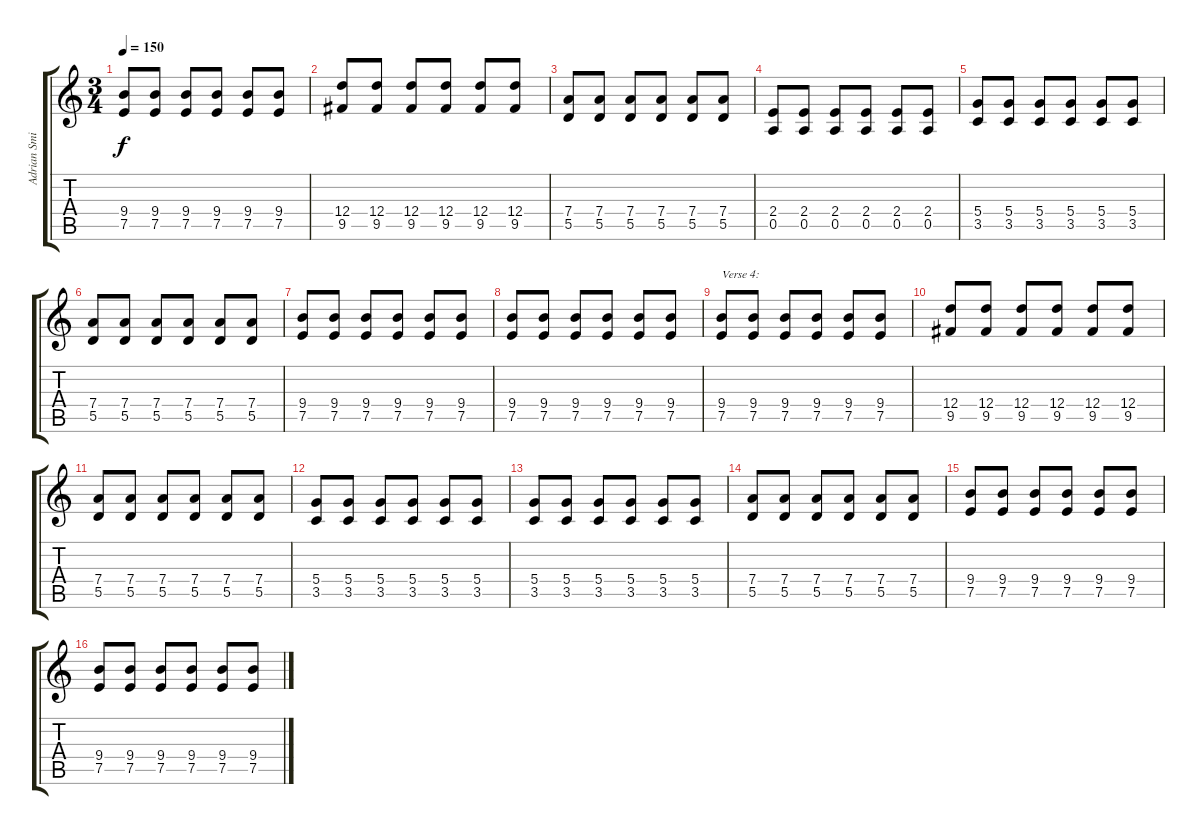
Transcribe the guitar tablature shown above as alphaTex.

\track ("Adrian Smith" "Adrian Smi") {instrument distortionguitar}
\staff {score tabs}
\tuning (E4 B3 G3 D3 A2 E2) {hide}
\ts (3 4)
\tempo 150
\clef g2
\ks c
(9.4 7.5).8{dy f} (9.4 7.5).8 (9.4 7.5).8 (9.4 7.5).8 (9.4 7.5).8 (9.4 7.5).8 |
(12.4 9.5).8 (12.4 9.5).8 (12.4 9.5).8 (12.4 9.5).8 (12.4 9.5).8 (12.4 9.5).8 |
(7.4 5.5).8 (7.4 5.5).8 (7.4 5.5).8 (7.4 5.5).8 (7.4 5.5).8 (7.4 5.5).8 |
(2.4 0.5).8 (2.4 0.5).8 (2.4 0.5).8 (2.4 0.5).8 (2.4 0.5).8 (2.4 0.5).8 |
(5.4 3.5).8 (5.4 3.5).8 (5.4 3.5).8 (5.4 3.5).8 (5.4 3.5).8 (5.4 3.5).8 |
(7.4 5.5).8 (7.4 5.5).8 (7.4 5.5).8 (7.4 5.5).8 (7.4 5.5).8 (7.4 5.5).8 |
(9.4 7.5).8 (9.4 7.5).8 (9.4 7.5).8 (9.4 7.5).8 (9.4 7.5).8 (9.4 7.5).8 |
(9.4 7.5).8 (9.4 7.5).8 (9.4 7.5).8 (9.4 7.5).8 (9.4 7.5).8 (9.4 7.5).8 |
(9.4 7.5).8{txt "Verse 4:"} (9.4 7.5).8 (9.4 7.5).8 (9.4 7.5).8 (9.4 7.5).8 (9.4 7.5).8 |
(12.4 9.5).8 (12.4 9.5).8 (12.4 9.5).8 (12.4 9.5).8 (12.4 9.5).8 (12.4 9.5).8 |
(7.4 5.5).8 (7.4 5.5).8 (7.4 5.5).8 (7.4 5.5).8 (7.4 5.5).8 (7.4 5.5).8 |
(5.4 3.5).8 (5.4 3.5).8 (5.4 3.5).8 (5.4 3.5).8 (5.4 3.5).8 (5.4 3.5).8 |
(5.4 3.5).8 (5.4 3.5).8 (5.4 3.5).8 (5.4 3.5).8 (5.4 3.5).8 (5.4 3.5).8 |
(7.4 5.5).8 (7.4 5.5).8 (7.4 5.5).8 (7.4 5.5).8 (7.4 5.5).8 (7.4 5.5).8 |
(9.4 7.5).8 (9.4 7.5).8 (9.4 7.5).8 (9.4 7.5).8 (9.4 7.5).8 (9.4 7.5).8 |
(9.4 7.5).8 (9.4 7.5).8 (9.4 7.5).8 (9.4 7.5).8 (9.4 7.5).8 (9.4 7.5).8
